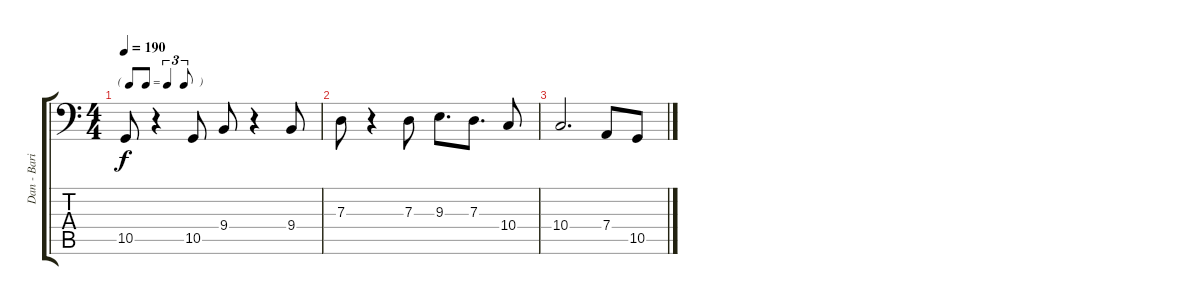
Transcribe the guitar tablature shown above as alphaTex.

\track ("Dan - Baritone Sax" "Dan - Bari") {instrument baritonesax}
\staff {score tabs}
\tuning (E3 B2 G2 D2 A1 E1) {hide}
\ts (4 4)
\tf triplet8th
\tempo 190
\clef f4
\ks c
10.5.8{dy f} r.4 10.5.8 9.4.8 r.4 9.4.8 |
7.3.8 r.4 7.3.8 9.3.8{d} 7.3.8{d} 10.4.8 |
10.4.2{d} 7.4.8 10.5.8
